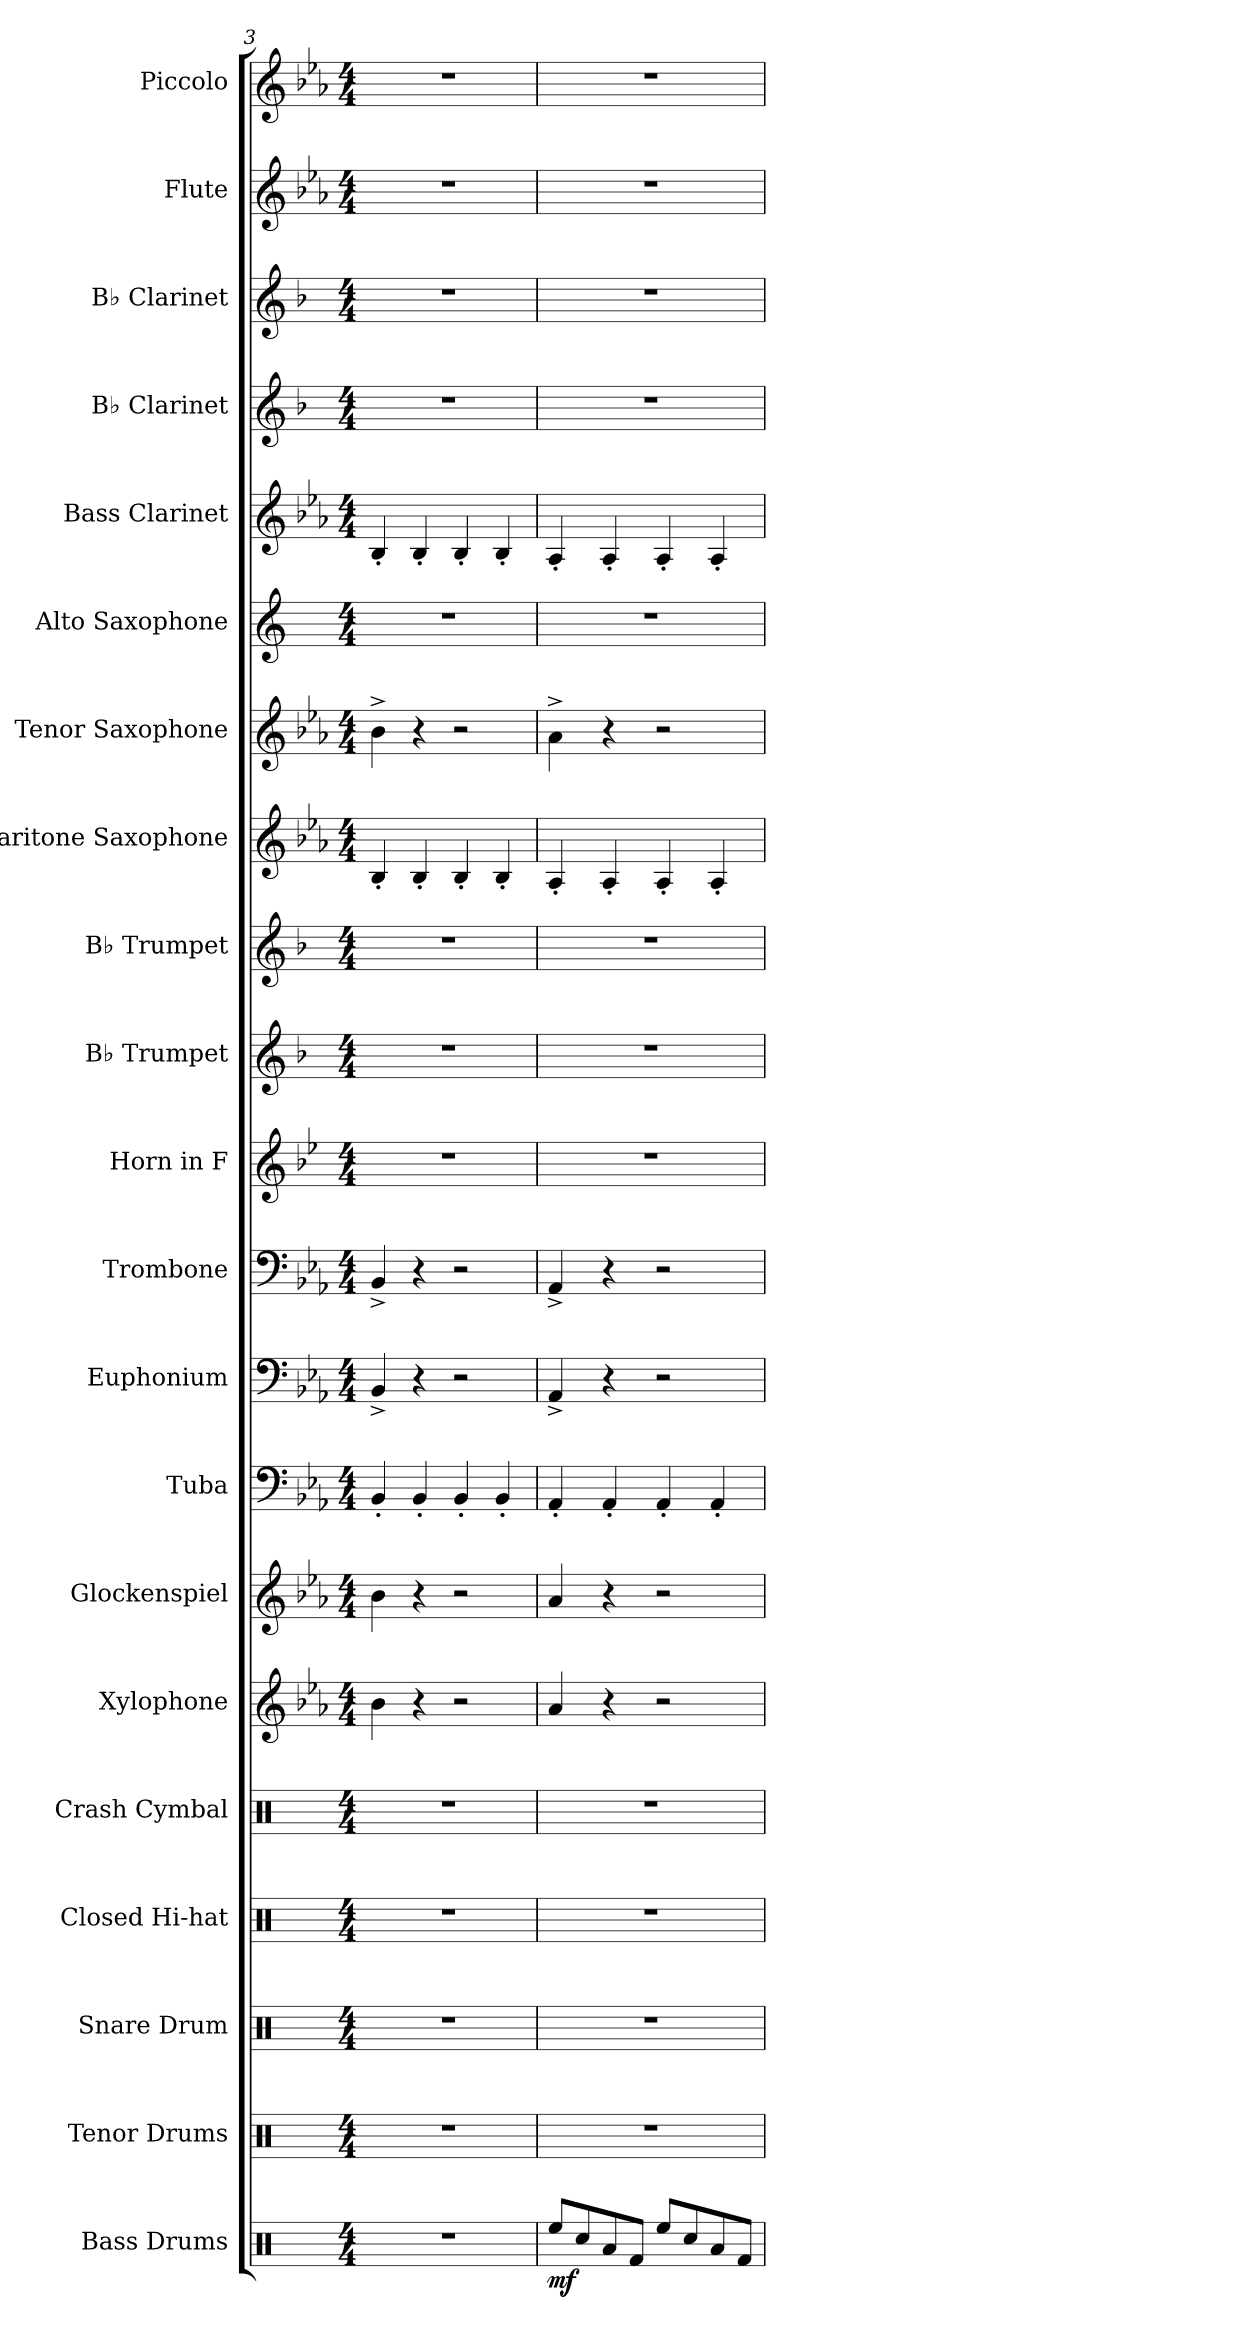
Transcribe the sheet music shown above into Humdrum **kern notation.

**kern	**dynam	**kern	**kern	**kern	**kern	**kern	**kern	**kern	**kern	**kern	**kern	**kern	**kern	**kern	**kern	**kern	**kern	**kern	**kern	**kern	**kern
*part21	*part21	*part20	*part19	*part18	*part17	*part16	*part15	*part14	*part13	*part12	*part11	*part10	*part9	*part8	*part7	*part6	*part5	*part4	*part3	*part2	*part1
*staff21	*staff21	*staff20	*staff19	*staff18	*staff17	*staff16	*staff15	*staff14	*staff13	*staff12	*staff11	*staff10	*staff9	*staff8	*staff7	*staff6	*staff5	*staff4	*staff3	*staff2	*staff1
*I"Bass Drums	*	*I"Tenor Drums	*I"Snare Drum	*I"Closed Hi-hat	*I"Crash Cymbal	*I"Xylophone	*I"Glockenspiel	*I"Tuba	*I"Euphonium	*I"Trombone	*I"Horn in F	*I"B♭ Trumpet	*I"B♭ Trumpet	*I"Baritone Saxophone	*I"Tenor Saxophone	*I"Alto Saxophone	*I"Bass Clarinet	*I"B♭ Clarinet	*I"B♭ Clarinet	*I"Flute	*I"Piccolo
*I'B.D.	*	*I'T.D.	*I'S.D.	*I'Hi-hat	*I'Cr. Cym.	*I'Xyl.	*I'Glk.	*I'Tba.	*I'Euph.	*I'Tbn.	*	*I'B♭ Tpt.	*I'B♭ Tpt.	*I'Bar. Sax.	*I'T. Sax.	*I'A. Sax.	*I'B. Cl.	*I'B♭ Cl.	*I'B♭ Cl.	*I'Fl.	*I'Picc.
*clefX	*	*clefX	*clefX	*clefX	*clefX	*clefG2	*clefG2	*clefF4	*clefF4	*clefF4	*clefG2	*clefG2	*clefG2	*clefG2	*clefG2	*clefG2	*clefG2	*clefG2	*clefG2	*clefG2	*clefG2
*	*	*	*	*	*	*ITrd-7c-12	*ITrd-14c-24	*	*	*	*ITrd4c7	*ITrd1c2	*ITrd1c2	*ITrd12c21	*ITrd8c14	*ITrd5c9	*ITrd8c14	*ITrd1c2	*ITrd1c2	*	*ITrd-7c-12
*k[]	*	*k[]	*k[]	*k[]	*k[]	*k[b-e-a-]	*k[b-e-a-]	*k[b-e-a-]	*k[b-e-a-]	*k[b-e-a-]	*k[b-e-a-]	*k[b-e-a-]	*k[b-e-a-]	*k[b-e-a-]	*k[b-e-a-]	*k[b-e-a-]	*k[b-e-a-]	*k[b-e-a-]	*k[b-e-a-]	*k[b-e-a-]	*k[b-e-a-]
*M4/4	*	*M4/4	*M4/4	*M4/4	*M4/4	*M4/4	*M4/4	*M4/4	*M4/4	*M4/4	*M4/4	*M4/4	*M4/4	*M4/4	*M4/4	*M4/4	*M4/4	*M4/4	*M4/4	*M4/4	*M4/4
=3	=3	=3	=3	=3	=3	=3	=3	=3	=3	=3	=3	=3	=3	=3	=3	=3	=3	=3	=3	=3	=3
1r	.	1r	1r	1r	1r	4bb-\	4bbb-\	4BB-'/	4BB-^/	4BB-^/	1r	1r	1r	4BB-'/	4B-^\	1r	4BB-'/	1r	1r	1r	1r
.	.	.	.	.	.	4r	4r	4BB-'/	4r	4r	.	.	.	4BB-'/	4r	.	4BB-'/	.	.	.	.
.	.	.	.	.	.	2r	2r	4BB-'/	2r	2r	.	.	.	4BB-'/	2r	.	4BB-'/	.	.	.	.
.	.	.	.	.	.	.	.	4BB-'/	.	.	.	.	.	4BB-'/	.	.	4BB-'/	.	.	.	.
!!LO:PB:g=z
=4	=4	=4	=4	=4	=4	=4	=4	=4	=4	=4	=4	=4	=4	=4	=4	=4	=4	=4	=4	=4	=4
!	!LO:DY:b	!	!	!	!	!	!	!	!	!	!	!	!	!	!	!	!	!	!	!	!
8Ree/L	mf	1r	1r	1r	1r	4aa-/	4aaa-/	4AA-'/	4AA-^/	4AA-^/	1r	1r	1r	4AA-'/	4A-^\	1r	4AA-'/	1r	1r	1r	1r
8Rcc/	.	.	.	.	.	.	.	.	.	.	.	.	.	.	.	.	.	.	.	.	.
8Ra/	.	.	.	.	.	4r	4r	4AA-'/	4r	4r	.	.	.	4AA-'/	4r	.	4AA-'/	.	.	.	.
8Rf/J	.	.	.	.	.	.	.	.	.	.	.	.	.	.	.	.	.	.	.	.	.
8Ree/L	.	.	.	.	.	2r	2r	4AA-'/	2r	2r	.	.	.	4AA-'/	2r	.	4AA-'/	.	.	.	.
8Rcc/	.	.	.	.	.	.	.	.	.	.	.	.	.	.	.	.	.	.	.	.	.
8Ra/	.	.	.	.	.	.	.	4AA-'/	.	.	.	.	.	4AA-'/	.	.	4AA-'/	.	.	.	.
8Rf/J	.	.	.	.	.	.	.	.	.	.	.	.	.	.	.	.	.	.	.	.	.
=	=	=	=	=	=	=	=	=	=	=	=	=	=	=	=	=	=	=	=	=	=
*-	*-	*-	*-	*-	*-	*-	*-	*-	*-	*-	*-	*-	*-	*-	*-	*-	*-	*-	*-	*-	*-
